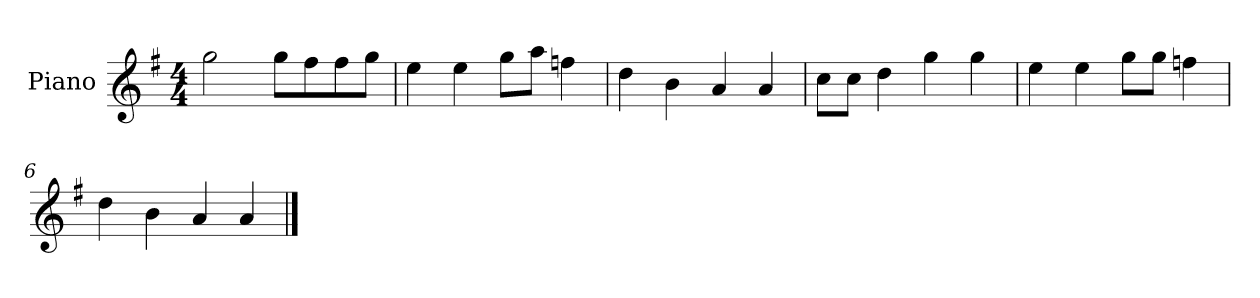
**kern
*part1
*staff1
*I"Piano
*I'P-no
*clefG2
*k[f#]
*M4/4
*MM90
=1
2gg\
8gg\L
8ff#\
8ff#\
8gg\J
=2
4ee\
4ee\
8gg\L
8aa\J
4ffn\
=3
4dd\
4b\
4a/
4a/
=4
8cc\L
8cc\J
4dd\
4gg\
4gg\
=5
4ee\
4ee\
8gg\L
8gg\J
4ffn\
=6
4dd\
4b\
4a/
4a/
==
*-
